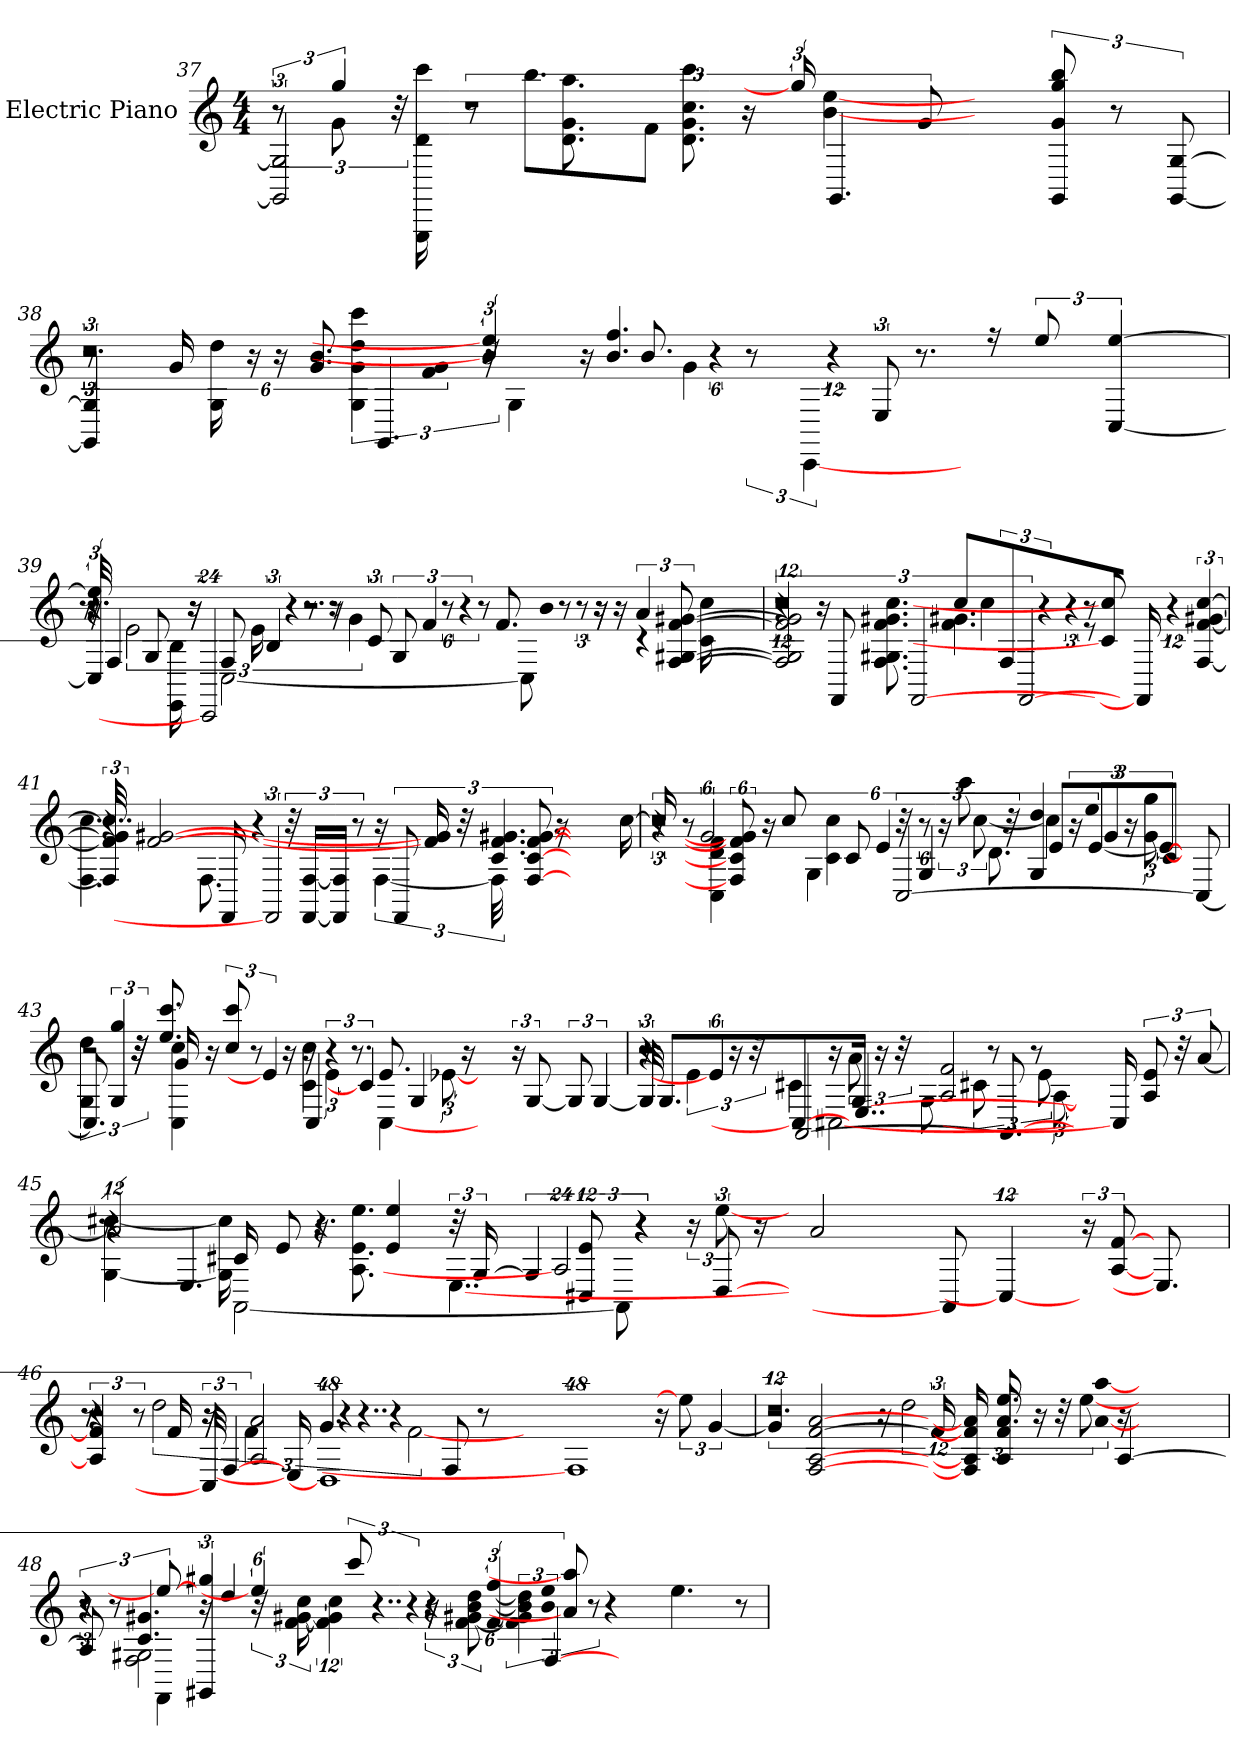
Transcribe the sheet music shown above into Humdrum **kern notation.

**kern
*part1
*staff1
*I"Electric Piano
*I'E.Pno
*clefG2
*M4/4
=37
*^
*	*^
3GG] 3G]	12r	12r
.	12g	6gg
.	48r	.
.	16ccc 16d 16GGG	.
.	8r	3%2r
8.bb\L	.	.
.	8.g 8.aa 8.d	.
8f\J	.	.
.	8.ccc 8.g 8.cc 8.d	.
16r	.	.
24gg]	.	.
4.GG	[4b [4ee	.
.	.	12g
.	4.ryy	4.ryy
12bb 12g 12GG 12gg	.	.
12r	.	.
[12G [12GG	.	.
=38	=38	=38
*	*^	*^
*	*	*	*	*
6G] 6GG]	8.r	3r	12%5r	3%2r
16g	.	.	.	.
.	16G 16dd	.	.	.
16r	.	.	.	.
.	16r	.	.	.
8.b 8.g	.	.	.	.
.	6ccc 6dd 6G 6g	.	.	.
.	.	4.GG	.	.
.	.	.	12f 12g	.
6b] 6ee]	48r	.	.	.
.	4G	.	16r	.
.	.	.	4g	.
4.ff 4.b	.	.	.	.
.	.	.	.	8.b
.	.	24%5r	.	.
.	12r	.	.	.
.	.	.	8.r	.
.	[6CC	.	.	.
.	.	.	.	48%7r
.	.	12E	.	.
.	3ryy	3ryy	3ryy	3ryy
16r	.	.	.	.
12ee	.	.	.	.
[6C [6ee	.	.	.	.
=39	=39	=39	=39	=39
*	*	*	*	*^
48C] 48ee]	16r	8r	8.r	4.r	4.r
4F	.	.	.	.	.
.	3e	.	.	.	.
.	.	8G	.	.	.
.	.	.	16B 16EE	.	.
.	.	16r	16r	.	.
48%13CC]	.	.	.	.	.
.	.	8F	[2C	.	.
.	.	.	.	6B	16e
.	6r	.	.	.	.
.	.	8.r	.	.	2r
16r	.	.	.	8r	.
.	6g	.	.	.	.
12c	.	.	.	.	.
.	.	12G	.	.	.
.	.	.	.	4f	.
48%5r	.	.	.	.	.
.	.	6r	.	.	.
.	48%5r	.	.	.	.
8.f	.	.	.	.	.
.	.	.	8C]	.	.
.	12b	.	.	.	.
.	.	8r	.	.	.
.	48r	.	.	12r	.
.	[16cc [16c	.	16r	.	16r
16r	.	.	.	.	.
.	24%7ryy	24%7ryy	24%7ryy	24%7ryy	24%7ryy
6a	.	.	.	.	.
[12G#X [12f [12g#X [12F	.	.	.	.	.
*	*	*	*	*v	*v
=40	=40	=40	=40	=40
24%7G#] 24%7f] 24%7g#] 24%7F]	4r	2r	12%7r	3%2r
.	16r	.	.	.
8FF	.	.	.	.
.	8.F 8.G#X 8.f 8.g#X 8.cc	.	.	.
[2FF	.	.	.	.
.	4.f 4.g#X	8cc/L	.	.
.	.	.	4cc	.
.	.	12F/J	.	.
.	.	.	.	[3FF
.	.	6r	.	.
.	.	.	6r	.
.	8r	8r	.	.
8cc] 8c]	.	.	.	.
.	12%5ryy	12%5ryy	12%5ryy	12%5ryy
16FF]	.	.	.	.
48%7r	.	.	.	.
[6g#X [6F [6f [6cc	.	.	.	.
*	*	*v	*v	*v
=41	=41	=41
48g#] 48F] 48f] 48cc]	4.cc 4.F	4..r
[2f [2g#X	.	.
.	8.F	.
.	.	16FF
.	.	4r
3FF]	.	.
.	48r	.
.	[24F/ [24FFLL	.
.	24F/] 24FF]JJ	.
.	12r	.
.	[6F	16r
.	.	12FF
16f] 16g#]	.	.
.	.	48r
4.c 4.f 4.g#X	48F]	[12f [12g#X [12F [12c
.	16r	.
.	48%17ryy	48%17ryy
[16cc	.	.
=42	=42	=42
*^	*^	*^
*	*	*	*^	*	*
16cc]	8r	8r	4r	2r	3%2r	6%5r
8r	.	.	.	.	.	.
.	4d 4f 4C	12%5g	.	.	.	.
48%5f] 48%5g#] 48%5F] 48%5c]	.	.	.	.	.	.
.	.	.	16r	.	.	.
8cc	.	.	.	.	.	.
.	.	.	4G	.	.	.
.	4c 4cc	.	.	.	.	.
8c	.	.	.	.	.	.
.	.	.	.	4e	.	.
[2C	.	48r	.	.	.	.
.	.	6G	48%5r	.	.	.
.	24r	.	.	.	.	.
.	[12cc	.	8ccc	.	8.d	.
.	.	48r	.	.	.	.
.	4cc]	4G 4dd	.	12e/L	.	.
.	.	.	24r	.	.	.
.	.	.	[12e/L	12g/	.	6ee
.	.	.	.	.	16r	.
.	.	.	12e/J_	[12c/J	12gg 12g	.
.	6ryy	6ryy	6ryy	6ryy	6ryy	6ryy
8C_	.	.	.	.	.	.
*	*	*	*v	*v	*v	*v
=43	=43	=43	=43
8.C]	6dd 6G	6gg 6G	2r
.	48r	48r	.
16g	4cc 4C	8.ccc 8.ee	.
16r	.	.	.
12cc 12ccc	.	.	.
.	.	8r	.
6e]	.	.	.
.	16r	.	.
.	4c 4cc	4C	16r
6r	.	.	6e
6c]	.	.	8.r
.	[4C	8.e	.
4G	.	.	.
.	.	.	[12e-X
.	.	16r	.
.	48%25ryy	48%25ryy	48%25ryy
24r	.	.	.
[12G	.	.	.
12G]	.	.	.
[6G	.	.	.
=44	=44	=44	=44
*	*	*^	*^
*	*	*	*	*	*
48G]	8r	4r	2r	2r	2.r
8.G/L	.	.	.	.	.
.	6e	.	.	.	.
48%5e-]	.	.	.	.	.
.	.	16r	.	.	.
.	48r	.	.	.	.
4C_	4c#X	[2AA	.	.	.
.	.	.	[2C#X	16r	.
16G/Jk	12a	.	.	[4..E	.
16r	.	.	.	.	.
.	48r	.	.	.	.
.	8G	.	.	.	.
2A 2f	.	.	.	.	.
.	.	.	.	.	12c#X
.	8r	.	.	.	.
.	.	8.AA_	.	.	.
.	.	.	.	.	12r
.	[12A	.	.	.	12e
.	4..ryy	4..ryy	4..ryy	4..ryy	4..ryy
16C]	.	.	.	.	.
12A 12e	.	.	.	.	.
48r	.	.	.	.	.
[12a	.	.	.	.	.
*	*	*	*	*v	*v
=45	=45	=45	=45	=45
24%7a]	[4cc#X [4G	8.r	4r	4r
.	.	4.E	.	.
.	16cc#] 16G]	.	[2AA	16c#X
8e	.	.	.	.
.	16r	.	.	4.r
.	8.A 8.e 8.ee	.	.	.
4ee 4e	.	.	.	.
.	[4..E	48r	.	.
.	.	[24G	.	.
.	.	48%7G]	.	.
48%17A]	.	.	.	.
.	.	.	.	12C#X 12e
.	.	.	8AA]	.
.	.	48%7r	.	6r
.	.	.	24r	.
.	.	[12D	[12ee	.
.	.	.	.	16r
.	1ryy	1ryy	1ryy	1ryy
2a	.	.	.	.
8AA]	.	.	.	.
48%11C#_	.	.	.	.
24r	.	.	.	.
[12A [12f	.	.	.	.
8.E]	8.ryy	8.ryy	8.ryy	8.ryy
=46	=46	=46	=46	=46
6A] 6f]	8.r	8.r	4r	2r
12r	.	.	.	.
.	3dd	16f	.	.
48C#]	.	16r	16r	.
[6F	.	.	.	.
.	.	3A 3a	4f	.
16E]	.	.	.	.
48%29D]	.	.	.	4.g
.	48%7r	.	.	.
.	.	.	4..r	.
.	.	48%11r	.	.
.	[3f	.	.	.
.	.	8F	.	8r
.	2...ryy	2...ryy	2...ryy	2...ryy
48%25F]	.	.	.	.
16r	.	.	.	.
12ee]	.	.	.	.
[6g	.	.	.	.
*	*	*	*v	*v
=47	=47	=47	=47
48%7g]	2r	2.r	12%11r
[2a [2F [2A [2f	.	.	.
.	16r	.	.
.	3dd	.	.
24f]	.	.	.
16a] 16F] 16A] 16f]	.	.	.
8a 8f 8A	.	8.a 8.ee	.
16r	.	.	.
.	48r	.	.
.	[12ee	.	[12aa [12a
[4A	.	16r	.
.	8.ryy	8.ryy	8.ryy
=48	=48	=48	=48
*	*	*	*^
12A]	8r	8r	6r	4r
12r	.	.	.	.
.	2F 2G#X	4.g#X 4.c	.	.
12ee_	.	.	4FF	.
6GG#X 6gg#X	.	.	.	16r
.	.	.	.	4dd
24%5ee]	.	.	48r	.
.	.	.	[24g#X [24f [24cc	.
.	.	.	48%7g#] 48%7f] 48%7cc]	.
.	.	12ccc	.	.
.	.	.	.	4..r
.	.	6r	.	.
16r	24r	.	24%5r	.
.	[12f [12g#X [12b [12dd	.	.	.
6f 6ff	.	.	.	.
.	6f] 6g#] 6b] 6dd]	12r	.	.
.	.	[6F	6b 6ee	.
48%5aa] 48%5a]	.	.	.	.
.	12r	.	.	.
48r	.	.	.	.
4.ee	.	.	.	.
.	48%23ryy	48%23ryy	48%23ryy	48%23ryy
8r	.	.	.	.
*v	*v	*v	*v	*v
=
*-
